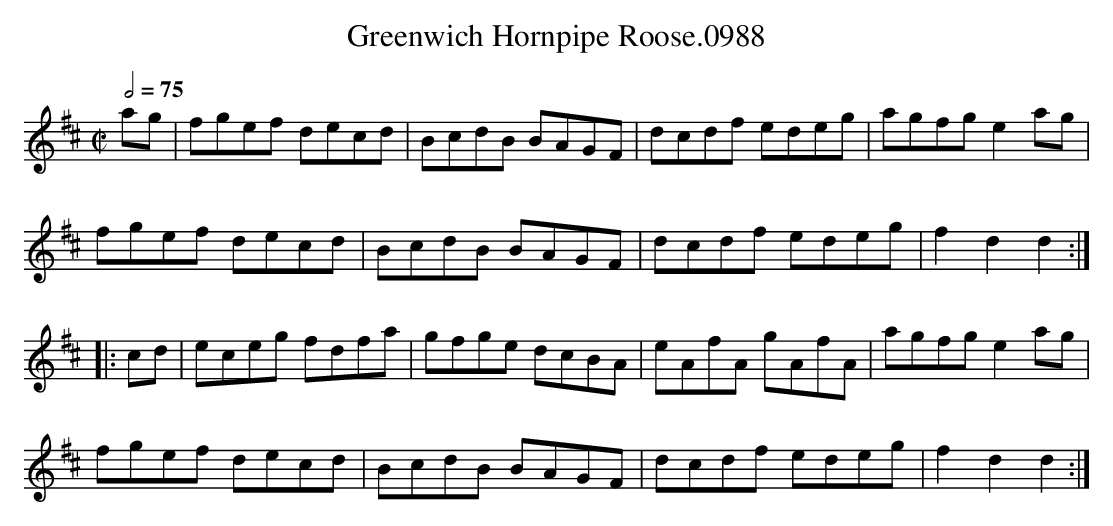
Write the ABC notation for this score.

X:1
T:Greenwich Hornpipe Roose.0988
M:C|
L:1/8
Q:2/4=75
K:D
ag | fgef decd | BcdB BAGF | dcdf edeg | agfg e2ag |
fgef decd | BcdB BAGF | dcdf edeg | f2d2 d2 :|
|: cd | eceg fdfa | gfge dcBA | eAfA gAfA | agfg e2ag |
fgef decd | BcdB BAGF | dcdf edeg | f2d2 d2 :|
